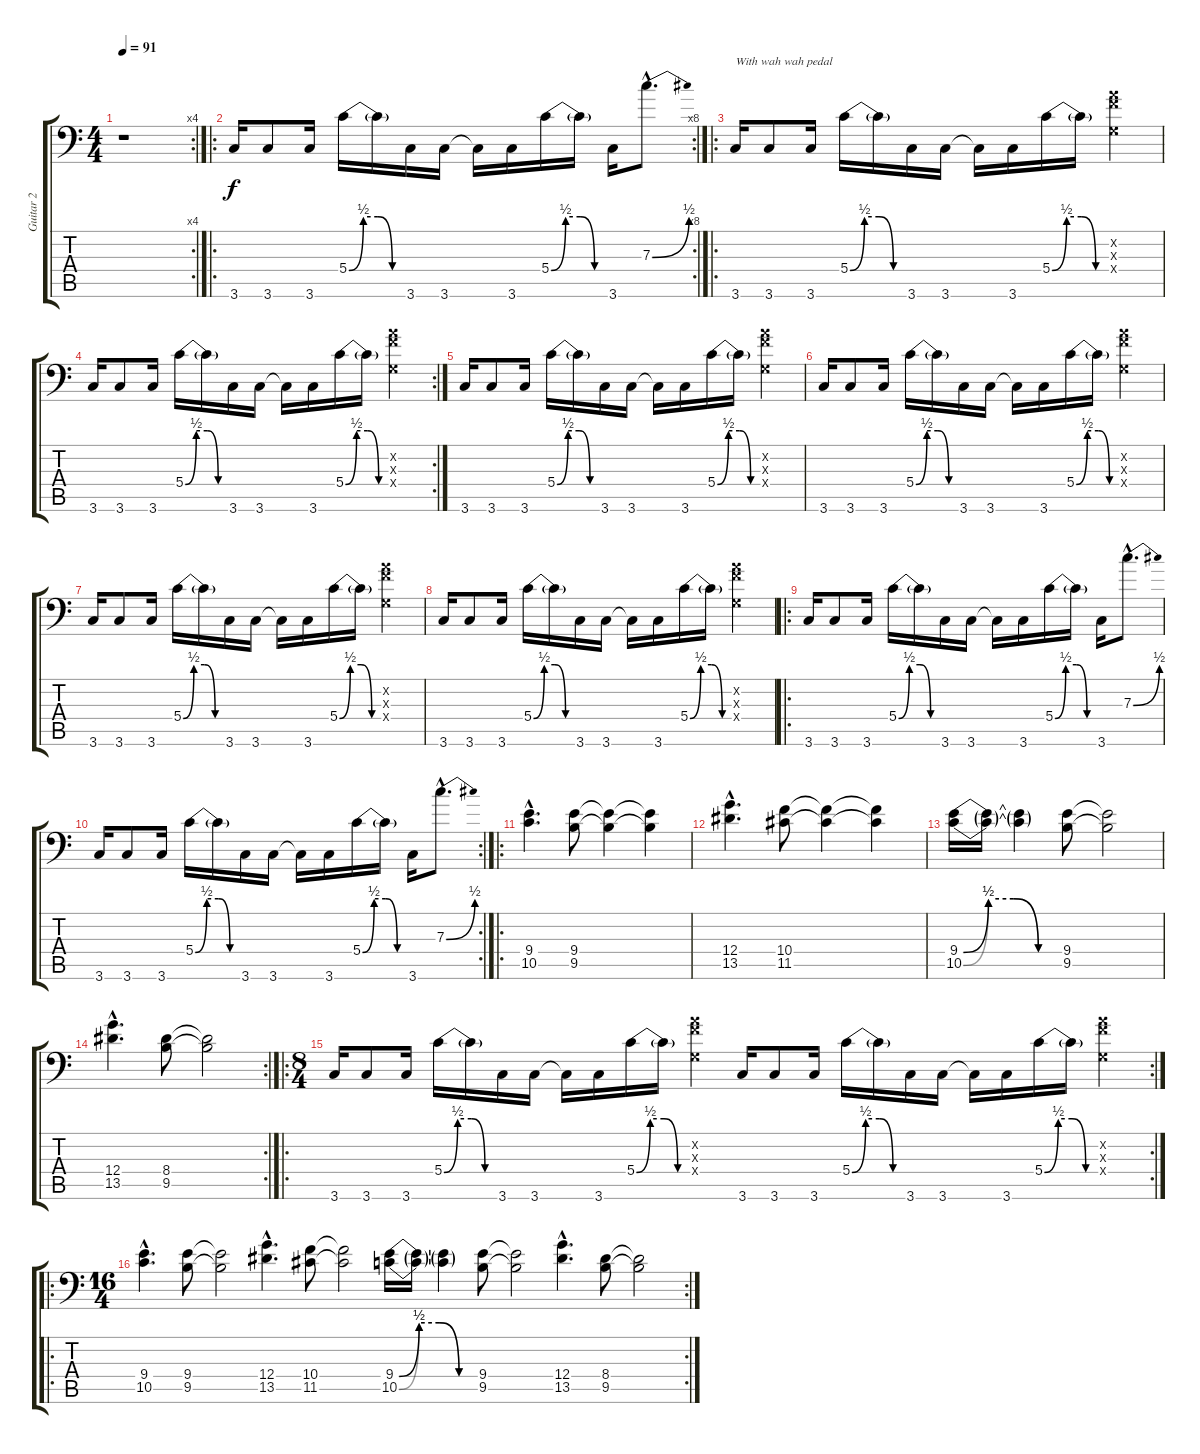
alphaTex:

\track ("Guitar 2" "Guitar 2") {instrument distortionguitar}
\staff {score tabs}
\tuning (D4 A3 F3 G2 D2 A1) {hide}
\rc 4
\ts (4 4)
\tempo 91
\clef f4
\ks c
r.1{dy f instrument distortionguitar} |
\ro
\rc 8
3.6.16 3.6.8 3.6.16 5.4{be (custom 0 0 15 2 30 2 45 0 60 0)}.16 5.4{t}.16 3.6.16 3.6.16 3.6{t}.16 3.6.16 5.4{be (custom 0 0 15 2 30 2 45 0 60 0)}.16 5.4{t}.16 3.6.16 7.3{be (bend 0 0 60 2) hac}.8{d} |
\ro
3.6.16{txt "With wah wah pedal" instrument electricguitarclean} 3.6.8 3.6.16 5.4{be (custom 0 0 15 2 30 2 45 0 60 0)}.16 5.4{t}.16 3.6.16 3.6.16 3.6{t}.16 3.6.16 5.4{be (custom 0 0 15 2 30 2 45 0 60 0)}.16 5.4{t}.16 (0.2{x} 0.3{x} 0.4{x}).4 |
\rc 2
3.6.16 3.6.8 3.6.16 5.4{be (custom 0 0 15 2 30 2 45 0 60 0)}.16 5.4{t}.16 3.6.16 3.6.16 3.6{t}.16 3.6.16 5.4{be (custom 0 0 15 2 30 2 45 0 60 0)}.16 5.4{t}.16 (0.2{x} 0.3{x} 0.4{x}).4 |
3.6.16 3.6.8 3.6.16 5.4{be (custom 0 0 15 2 30 2 45 0 60 0)}.16 5.4{t}.16 3.6.16 3.6.16 3.6{t}.16 3.6.16 5.4{be (custom 0 0 15 2 30 2 45 0 60 0)}.16 5.4{t}.16 (0.2{x} 0.3{x} 0.4{x}).4 |
3.6.16 3.6.8 3.6.16 5.4{be (custom 0 0 15 2 30 2 45 0 60 0)}.16 5.4{t}.16 3.6.16 3.6.16 3.6{t}.16 3.6.16 5.4{be (custom 0 0 15 2 30 2 45 0 60 0)}.16 5.4{t}.16 (0.2{x} 0.3{x} 0.4{x}).4 |
3.6.16 3.6.8 3.6.16 5.4{be (custom 0 0 15 2 30 2 45 0 60 0)}.16 5.4{t}.16 3.6.16 3.6.16 3.6{t}.16 3.6.16 5.4{be (custom 0 0 15 2 30 2 45 0 60 0)}.16 5.4{t}.16 (0.2{x} 0.3{x} 0.4{x}).4 |
3.6.16 3.6.8 3.6.16 5.4{be (custom 0 0 15 2 30 2 45 0 60 0)}.16 5.4{t}.16 3.6.16 3.6.16 3.6{t}.16 3.6.16 5.4{be (custom 0 0 15 2 30 2 45 0 60 0)}.16 5.4{t}.16 (0.2{x} 0.3{x} 0.4{x}).4 |
\ro
3.6.16{instrument distortionguitar} 3.6.8 3.6.16 5.4{be (custom 0 0 15 2 30 2 45 0 60 0)}.16 5.4{t}.16 3.6.16 3.6.16 3.6{t}.16 3.6.16 5.4{be (custom 0 0 15 2 30 2 45 0 60 0)}.16 5.4{t}.16 3.6.16 7.3{be (bend 0 0 60 2) hac}.8{d} |
\rc 2
3.6.16 3.6.8 3.6.16 5.4{be (custom 0 0 15 2 30 2 45 0 60 0)}.16 5.4{t}.16 3.6.16 3.6.16 3.6{t}.16 3.6.16 5.4{be (custom 0 0 15 2 30 2 45 0 60 0)}.16 5.4{t}.16 3.6.16 7.3{be (bend 0 0 60 2) hac}.8{d} |
\ro
(9.4{hac} 10.5{hac}).4{d} (9.4 9.5).8 (9.4{t} 9.5{t}).4 (9.4{t} 9.5{t}).4 |
(12.4{hac} 13.5{hac}).4{d} (10.4 11.5).8 (10.4{t} 11.5{t}).4 (10.4{t} 11.5{t}).4 |
(9.4{be (custom 0 0 15 2 30 2 45 0 60 0)} 10.5{be (custom 0 0 15 2 30 2 45 0 60 0)}).16 (9.4{t} 10.5{t}).16 (9.4{t} 10.5{t}).4 (9.4 9.5).8 (9.4{t} 9.5{t}).2 |
\rc 2
(12.4{hac} 13.5{hac}).4{d} (8.4 9.5).8 (8.4{t} 9.5{t}).2 |
\ro
\rc 2
\ts (8 4)
3.6.16{instrument electricguitarclean} 3.6.8 3.6.16 5.4{be (custom 0 0 15 2 30 2 45 0 60 0)}.16 5.4{t}.16 3.6.16 3.6.16 3.6{t}.16 3.6.16 5.4{be (custom 0 0 15 2 30 2 45 0 60 0)}.16 5.4{t}.16 (0.2{x} 0.3{x} 0.4{x}).4 3.6.16 3.6.8 3.6.16 5.4{be (custom 0 0 15 2 30 2 45 0 60 0)}.16 5.4{t}.16 3.6.16 3.6.16 3.6{t}.16 3.6.16 5.4{be (custom 0 0 15 2 30 2 45 0 60 0)}.16 5.4{t}.16 (0.2{x} 0.3{x} 0.4{x}).4 |
\ro
\rc 2
\ts (16 4)
(9.4{hac} 10.5{hac}).4{d instrument distortionguitar} (9.4 9.5).8 (9.4{t} 9.5{t}).2 (12.4{hac} 13.5{hac}).4{d} (10.4 11.5).8 (10.4{t} 11.5{t}).2 (9.4{be (custom 0 0 15 2 30 2 45 0 60 0)} 10.5{be (custom 0 0 15 2 30 2 45 0 60 0)}).16 (9.4{t} 10.5{t}).16 (9.4{t} 10.5{t}).4 (9.4 9.5).8 (9.4{t} 9.5{t}).2 (12.4{hac} 13.5{hac}).4{d} (8.4 9.5).8 (8.4{t} 9.5{t}).2
